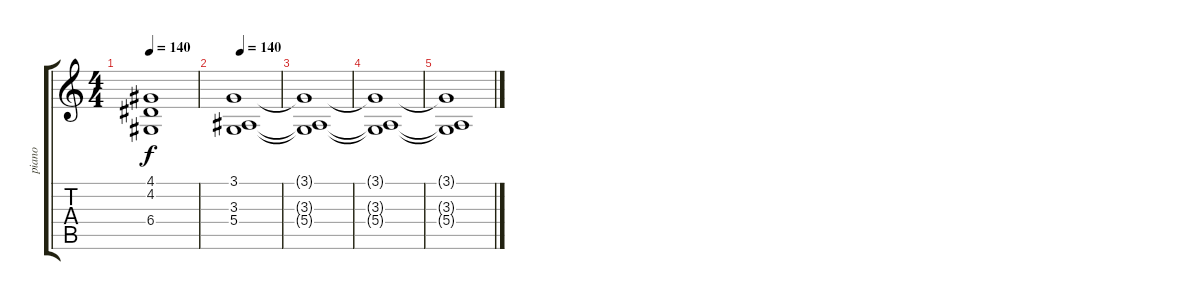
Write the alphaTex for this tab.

\track ("piano" "piano") {instrument electricpiano2}
\staff {score tabs}
\tuning (E4 B3 G3 D3 A2 E2) {hide}
\ts (4 4)
\tempo 140
\clef g2
\ks c
(4.1 4.2 6.4).1{dy f} |
\tempo 140
(3.1 3.3 5.4).1{volume 0} |
(3.1{t} 3.3{t} 5.4{t}).1 |
(3.1{t} 3.3{t} 5.4{t}).1 |
(3.1{t} 3.3{t} 5.4{t}).1
